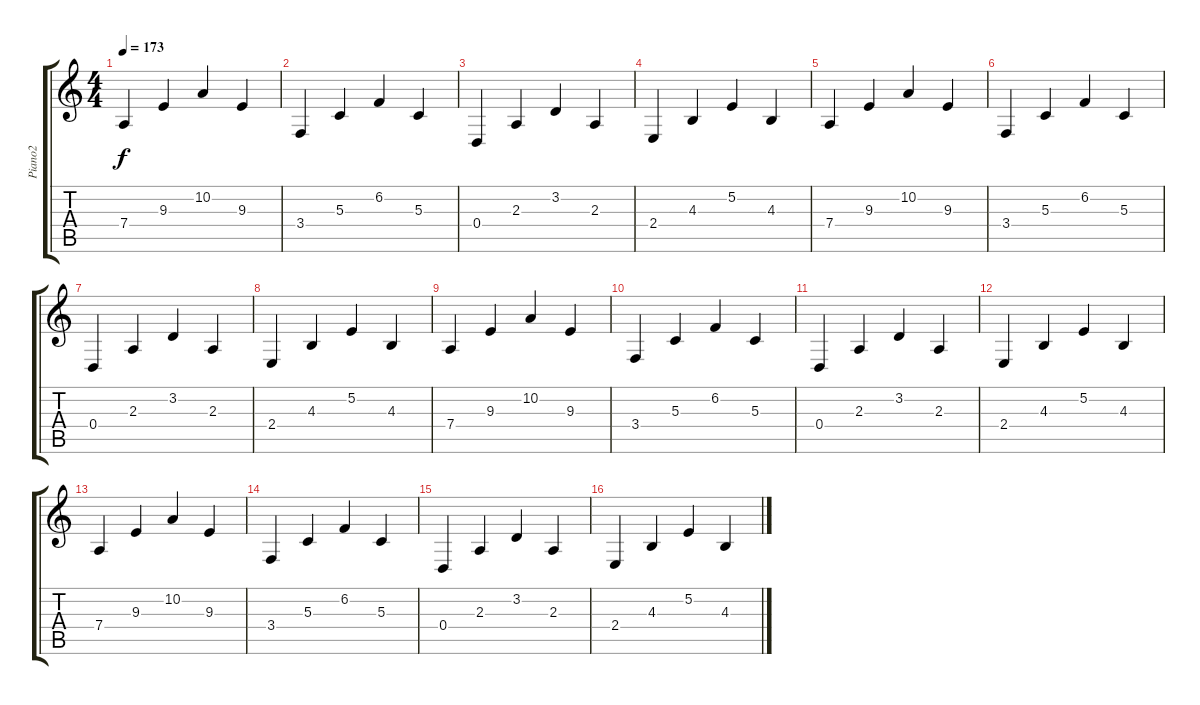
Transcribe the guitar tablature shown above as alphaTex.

\track ("Piano2" "Piano2") {instrument brightacousticpiano}
\staff {score tabs}
\tuning (E4 B3 G3 D3 A2 E2) {hide}
\ts (4 4)
\tempo 173
\clef g2
\ks c
7.4.4{dy f} 9.3.4 10.2.4 9.3.4 |
3.4.4 5.3.4 6.2.4 5.3.4 |
0.4.4 2.3.4 3.2.4 2.3.4 |
2.4.4 4.3.4 5.2.4 4.3.4 |
7.4.4 9.3.4 10.2.4 9.3.4 |
3.4.4 5.3.4 6.2.4 5.3.4 |
0.4.4 2.3.4 3.2.4 2.3.4 |
2.4.4 4.3.4 5.2.4 4.3.4 |
7.4.4 9.3.4 10.2.4 9.3.4 |
3.4.4 5.3.4 6.2.4 5.3.4 |
0.4.4 2.3.4 3.2.4 2.3.4 |
2.4.4 4.3.4 5.2.4 4.3.4 |
7.4.4 9.3.4 10.2.4 9.3.4 |
3.4.4 5.3.4 6.2.4 5.3.4 |
0.4.4 2.3.4 3.2.4 2.3.4 |
2.4.4 4.3.4 5.2.4 4.3.4
